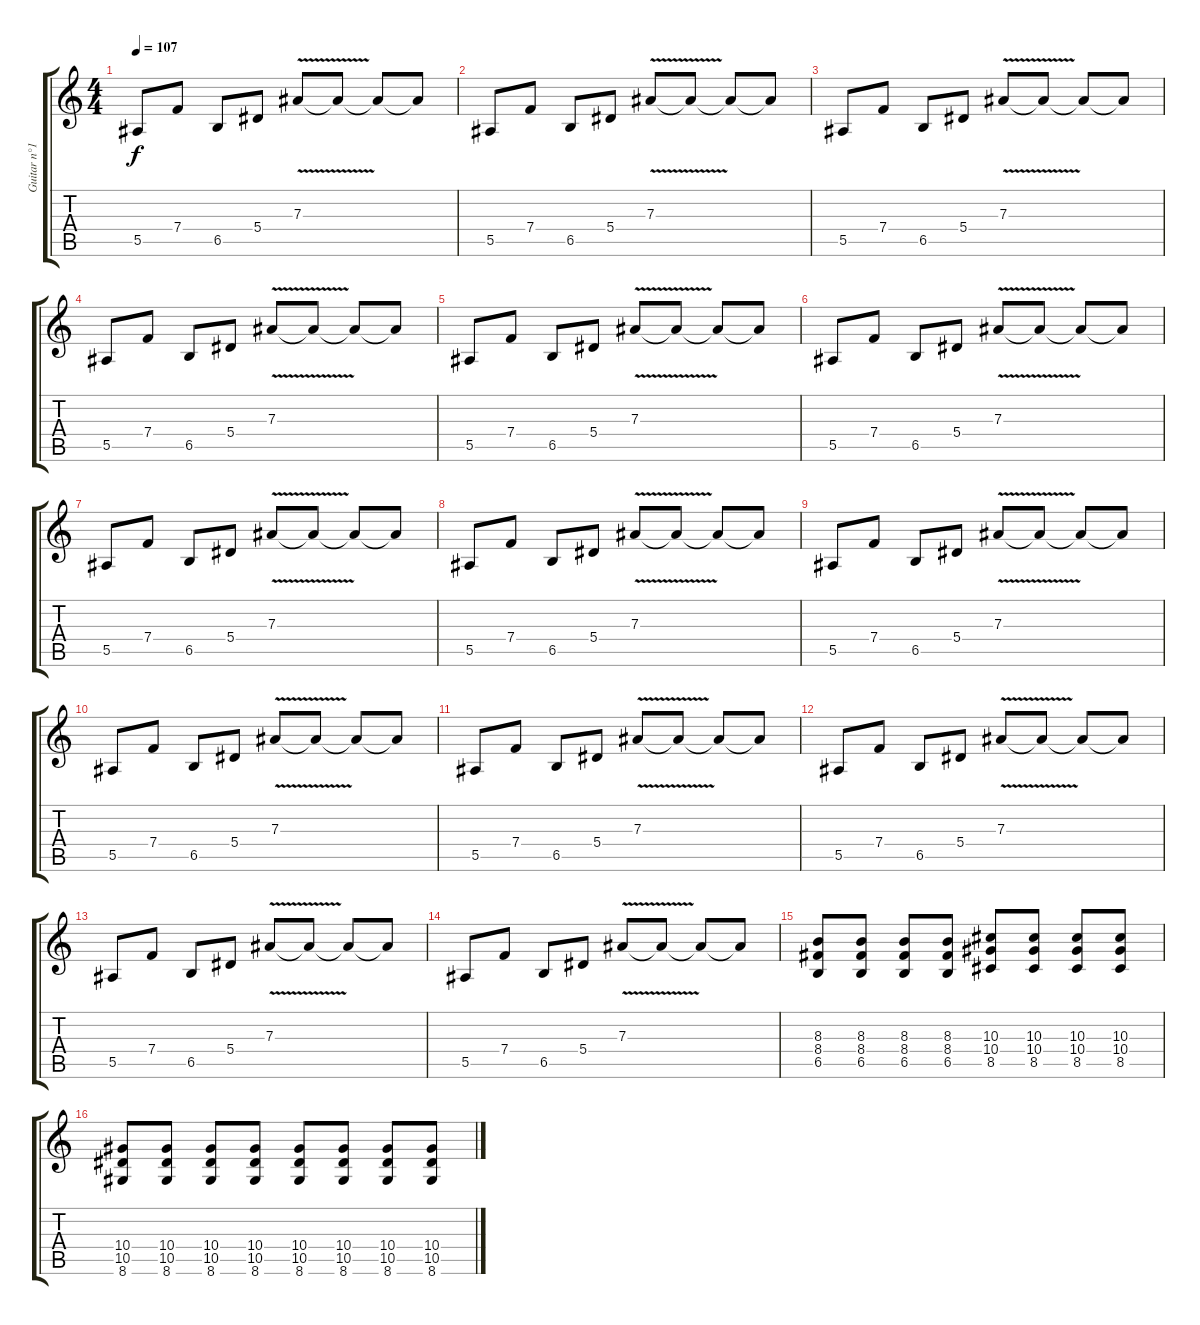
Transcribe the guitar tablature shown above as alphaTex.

\track ("Guitar n°1" "Guitar n°1") {instrument distortionguitar}
\staff {score tabs}
\tuning (C4 G3 Eb3 Bb2 F2 C2) {hide}
\ts (4 4)
\tempo 107
\clef g2
\ks c
5.5.8{dy f} 7.4.8 6.5.8 5.4.8 7.3{v}.8 7.3{t}.8 7.3{t}.8 7.3{t}.8 |
5.5.8 7.4.8 6.5.8 5.4.8 7.3{v}.8 7.3{t}.8 7.3{t}.8 7.3{t}.8 |
5.5.8 7.4.8 6.5.8 5.4.8 7.3{v}.8 7.3{t}.8 7.3{t}.8 7.3{t}.8 |
5.5.8 7.4.8 6.5.8 5.4.8 7.3{v}.8 7.3{t}.8 7.3{t}.8 7.3{t}.8 |
5.5.8 7.4.8 6.5.8 5.4.8 7.3{v}.8 7.3{t}.8 7.3{t}.8 7.3{t}.8 |
5.5.8 7.4.8 6.5.8 5.4.8 7.3{v}.8 7.3{t}.8 7.3{t}.8 7.3{t}.8 |
5.5.8 7.4.8 6.5.8 5.4.8 7.3{v}.8 7.3{t}.8 7.3{t}.8 7.3{t}.8 |
5.5.8 7.4.8 6.5.8 5.4.8 7.3{v}.8 7.3{t}.8 7.3{t}.8 7.3{t}.8 |
5.5.8 7.4.8 6.5.8 5.4.8 7.3{v}.8 7.3{t}.8 7.3{t}.8 7.3{t}.8 |
5.5.8 7.4.8 6.5.8 5.4.8 7.3{v}.8 7.3{t}.8 7.3{t}.8 7.3{t}.8 |
5.5.8 7.4.8 6.5.8 5.4.8 7.3{v}.8 7.3{t}.8 7.3{t}.8 7.3{t}.8 |
5.5.8 7.4.8 6.5.8 5.4.8 7.3{v}.8 7.3{t}.8 7.3{t}.8 7.3{t}.8 |
5.5.8 7.4.8 6.5.8 5.4.8 7.3{v}.8 7.3{t}.8 7.3{t}.8 7.3{t}.8 |
5.5.8 7.4.8 6.5.8 5.4.8 7.3{v}.8 7.3{t}.8 7.3{t}.8 7.3{t}.8 |
\section ("" "")
(8.3 8.4 6.5).8 (8.3 8.4 6.5).8 (8.3 8.4 6.5).8 (8.3 8.4 6.5).8 (10.3 10.4 8.5).8 (10.3 10.4 8.5).8 (10.3 10.4 8.5).8 (10.3 10.4 8.5).8 |
(10.4 10.5 8.6).8 (10.4 10.5 8.6).8 (10.4 10.5 8.6).8 (10.4 10.5 8.6).8 (10.4 10.5 8.6).8 (10.4 10.5 8.6).8 (10.4 10.5 8.6).8 (10.4 10.5 8.6).8
